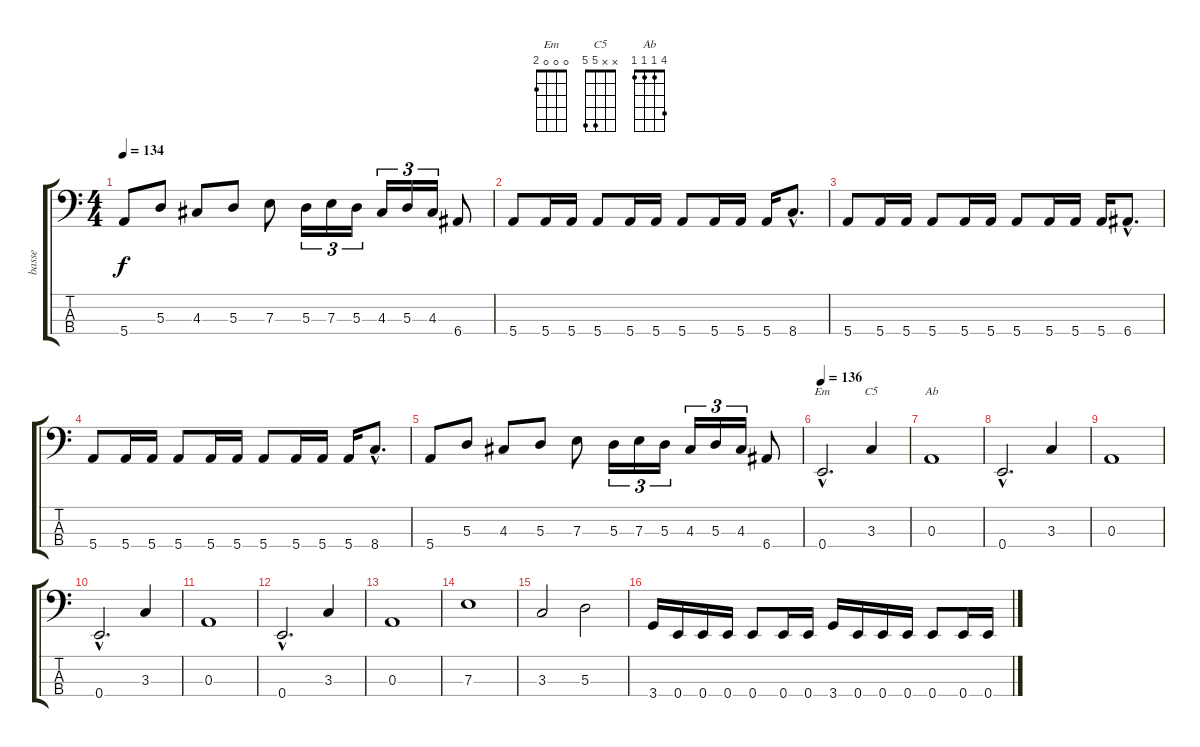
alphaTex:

\track ("basse" "basse") {instrument electricbassfinger}
\staff {score tabs}
\tuning (G2 D2 A1 E1) {hide}
\chord ("Em" 0 0 0 2)
\chord ("C5" x x 5 5)
\chord ("Ab" 4 1 1 1)
\ts (4 4)
\tempo 134
\clef f4
\ks c
5.4.8{dy f} 5.3.8 4.3.8 5.3.8 7.3.8 5.3.16{tu (3 2)} 7.3.16{tu (3 2)} 5.3.16{tu (3 2)} 4.3.16{tu (3 2)} 5.3.16{tu (3 2)} 4.3.16{tu (3 2)} 6.4.8 |
5.4.8 5.4.16 5.4.16 5.4.8 5.4.16 5.4.16 5.4.8 5.4.16 5.4.16 5.4.16 8.4{hac}.8{d} |
5.4.8 5.4.16 5.4.16 5.4.8 5.4.16 5.4.16 5.4.8 5.4.16 5.4.16 5.4.16 6.4{hac}.8{d} |
5.4.8 5.4.16 5.4.16 5.4.8 5.4.16 5.4.16 5.4.8 5.4.16 5.4.16 5.4.16 8.4{hac}.8{d} |
5.4.8 5.3.8 4.3.8 5.3.8 7.3.8 5.3.16{tu (3 2)} 7.3.16{tu (3 2)} 5.3.16{tu (3 2)} 4.3.16{tu (3 2)} 5.3.16{tu (3 2)} 4.3.16{tu (3 2)} 6.4.8 |
\tempo 136
0.4{hac}.2{d ch "Em"} 3.3.4{ch "C5"} |
0.3.1{ch "Ab"} |
0.4{hac}.2{d} 3.3.4 |
0.3.1 |
0.4{hac}.2{d} 3.3.4 |
0.3.1 |
0.4{hac}.2{d} 3.3.4 |
0.3.1 |
7.3.1 |
3.3.2 5.3.2 |
3.4.16 0.4.16 0.4.16 0.4.16 0.4.8 0.4.16 0.4.16 3.4.16 0.4.16 0.4.16 0.4.16 0.4.8 0.4.16 0.4.16
